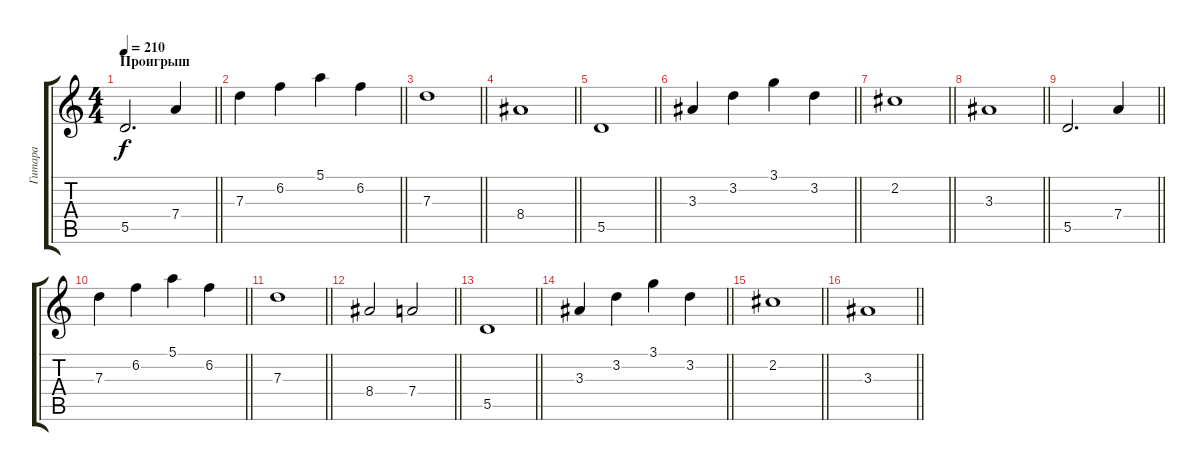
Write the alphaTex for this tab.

\track ("Гитара" "Гитара") {instrument distortionguitar}
\staff {score tabs}
\tuning (E4 B3 G3 D3 A2 E2) {hide}
\ts (4 4)
\section ("" "Проигрыш")
\tempo 210
\clef g2
\barLineRight lightlight
\ks c
5.5.2{d dy f} 7.4.4 |
\barLineRight lightlight
7.3.4 6.2.4 5.1.4 6.2.4 |
\barLineRight lightlight
7.3.1 |
\barLineRight lightlight
8.4.1 |
\barLineRight lightlight
5.5.1 |
\barLineRight lightlight
3.3.4 3.2.4 3.1.4 3.2.4 |
\barLineRight lightlight
2.2.1 |
\barLineRight lightlight
3.3.1 |
\barLineRight lightlight
5.5.2{d} 7.4.4 |
\barLineRight lightlight
7.3.4 6.2.4 5.1.4 6.2.4 |
\barLineRight lightlight
7.3.1 |
\barLineRight lightlight
8.4.2 7.4.2 |
\barLineRight lightlight
5.5.1 |
\barLineRight lightlight
3.3.4 3.2.4 3.1.4 3.2.4 |
\barLineRight lightlight
2.2.1 |
\barLineRight lightlight
3.3.1
